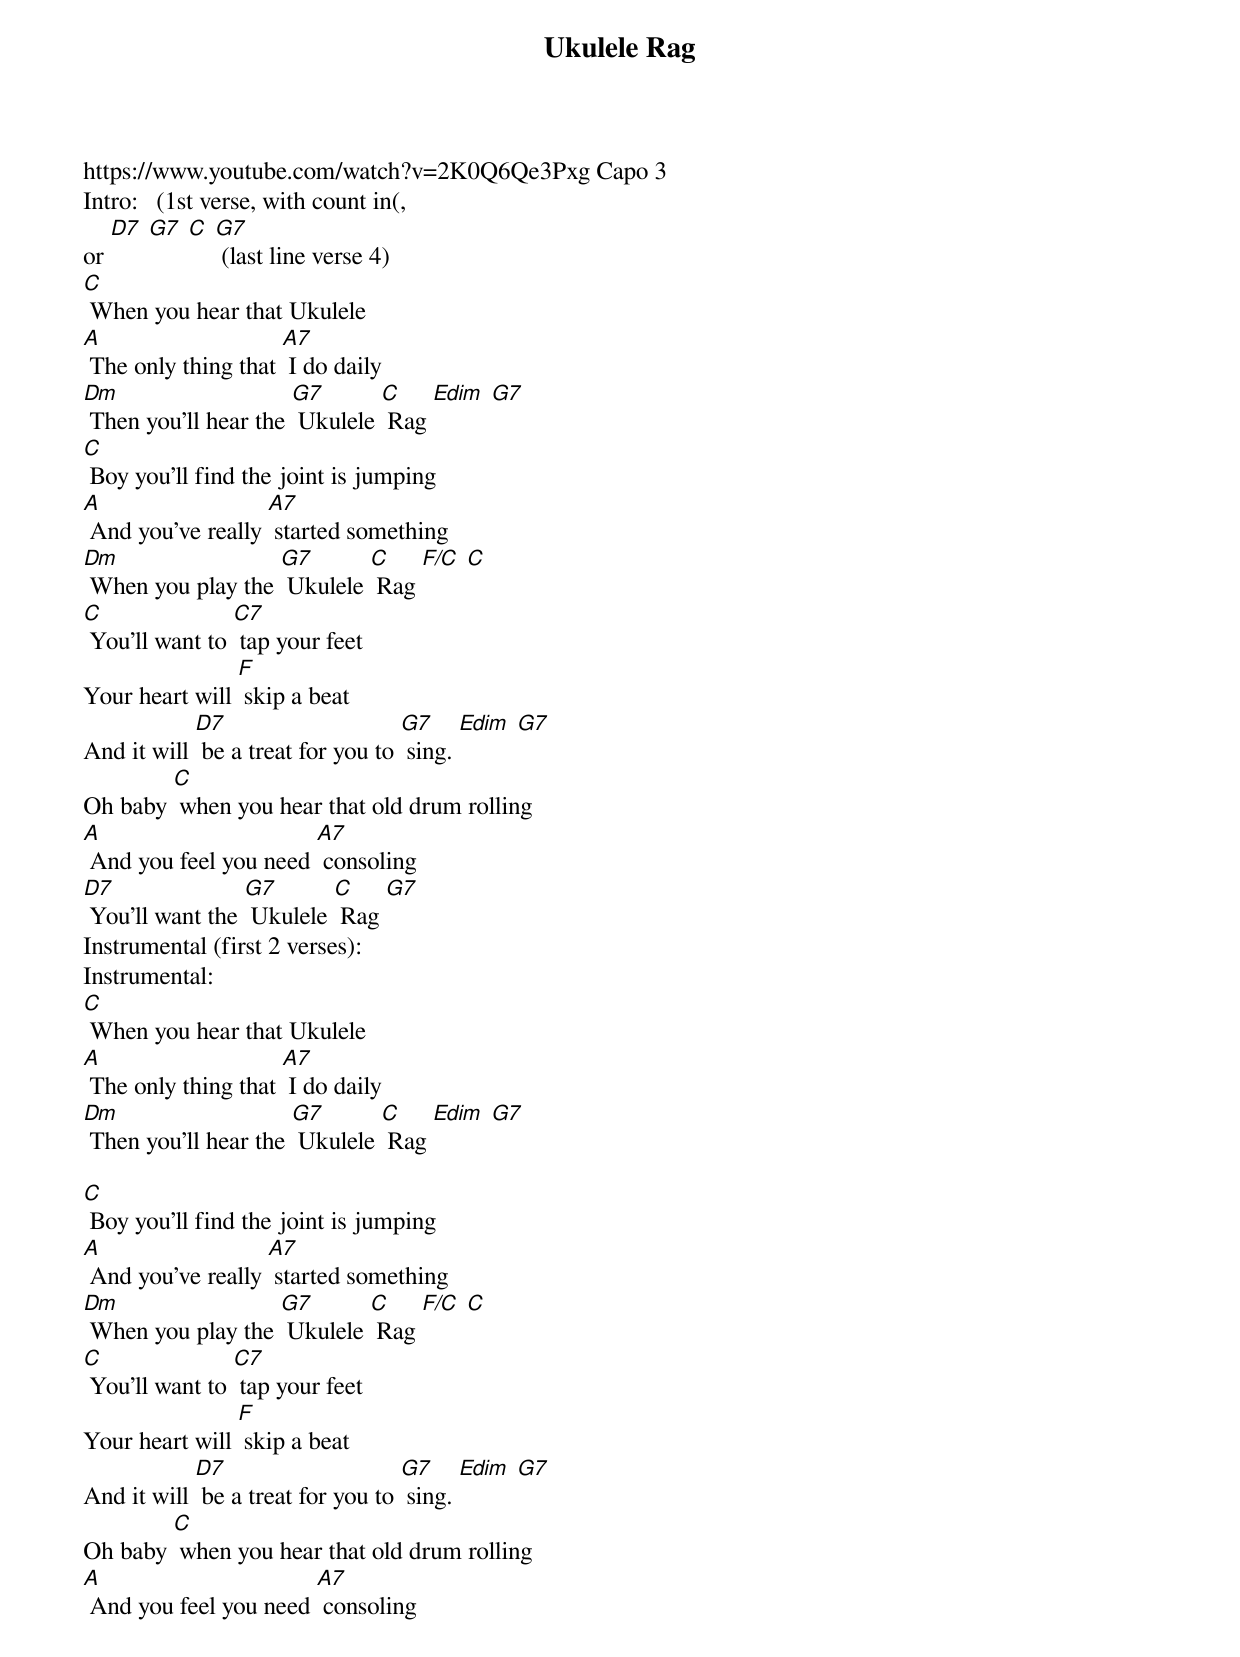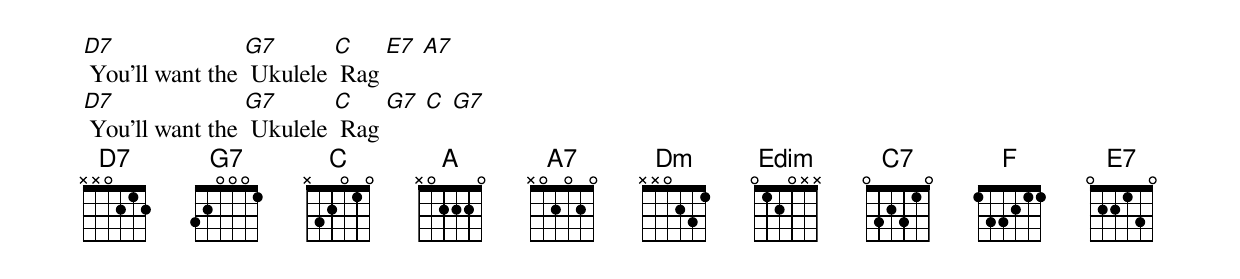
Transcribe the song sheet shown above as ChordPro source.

{t: Ukulele Rag }
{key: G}
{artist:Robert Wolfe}
https://www.youtube.com/watch?v=2K0Q6Qe3Pxg Capo 3
{c: }
Intro:   (1st verse, with count in(,
or [D7] [G7] [C] [G7] (last line verse 4)
{c: }
[C] When you hear that Ukulele
[A] The only thing that [A7] I do daily
[Dm] Then you’ll hear the [G7] Ukulele [C] Rag [Edim] [G7]
{c: }
[C] Boy you’ll find the joint is jumping
[A] And you’ve really [A7] started something
[Dm] When you play the [G7] Ukulele [C] Rag [F/C] [C]
{c: }
[C] You’ll want to [C7] tap your feet
Your heart will [F] skip a beat
And it will [D7] be a treat for you to [G7] sing. [Edim] [G7]
{c: }
Oh baby [C] when you hear that old drum rolling
[A] And you feel you need [A7] consoling
[D7] You’ll want the [G7] Ukulele [C] Rag [G7]
{c: }
Instrumental (first 2 verses):
Instrumental:
[C] When you hear that Ukulele
[A] The only thing that [A7] I do daily
[Dm] Then you’ll hear the [G7] Ukulele [C] Rag [Edim] [G7]

[C] Boy you’ll find the joint is jumping
[A] And you’ve really [A7] started something
[Dm] When you play the [G7] Ukulele [C] Rag [F/C] [C]
{c: }
[C] You’ll want to [C7] tap your feet
Your heart will [F] skip a beat
And it will [D7] be a treat for you to [G7] sing. [Edim] [G7]
Oh baby [C] when you hear that old drum rolling
[A] And you feel you need [A7] consoling
[D7] You’ll want the [G7] Ukulele [C] Rag [E7] [A7]
[D7] You’ll want the [G7] Ukulele [C] Rag [G7] [C] [G7]
